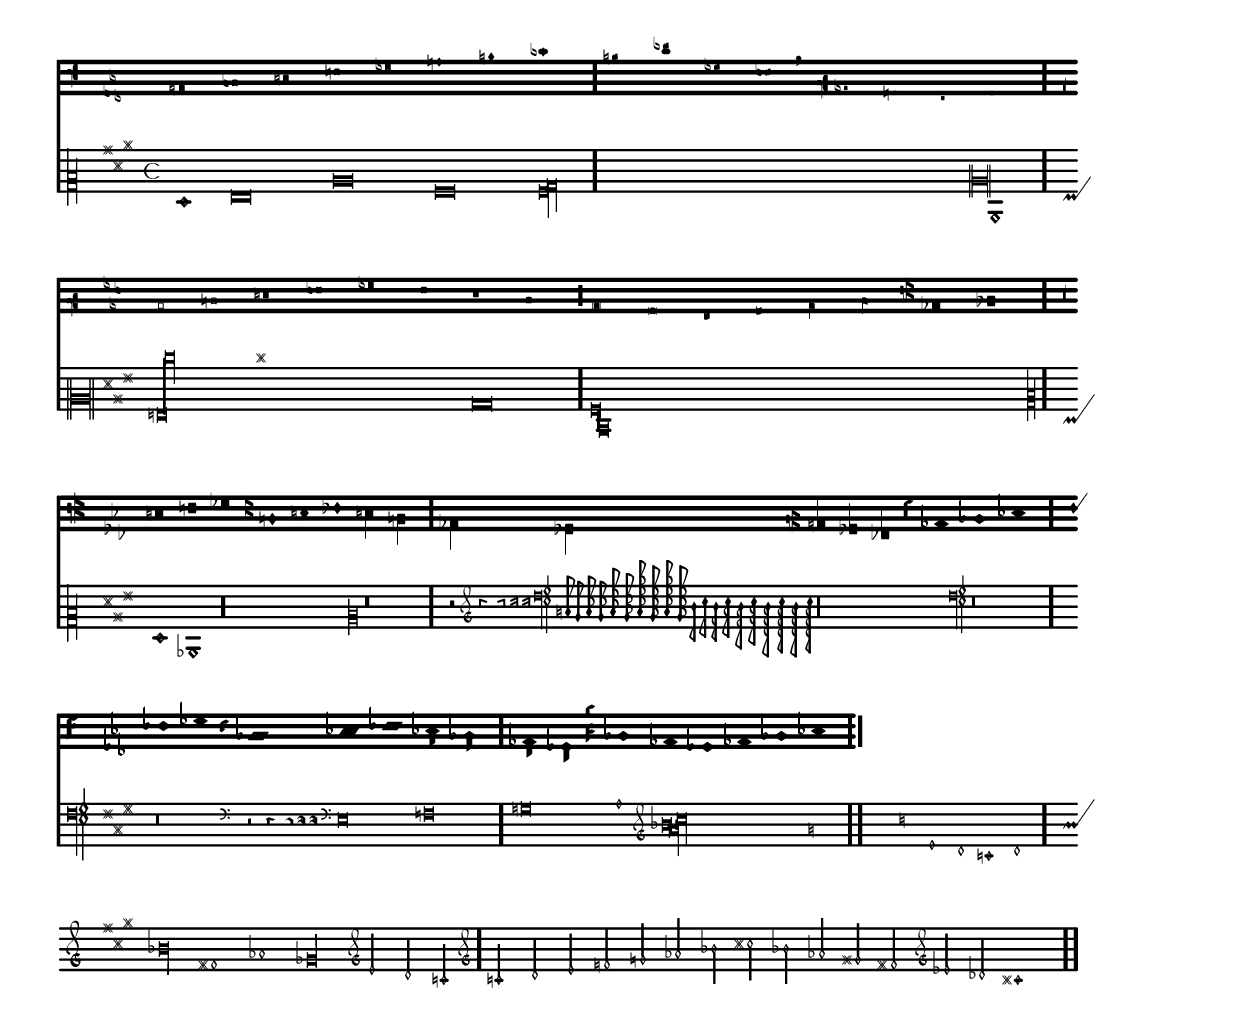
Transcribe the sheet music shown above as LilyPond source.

\version "2.10.0"
% TODO: split ancient-font into seperate files; possibly in
% different locations.
\header {
texidoc = "@cindex Ancient Font
Here are shown many (all?) of the symbols that are
included in LilyPond's support of ancient notation.
"
}


upperStaff = \new GregorianStaff =  "upperStaff" <<
  \context GregorianVoice <<
    \set Score.timing = ##f
%   \set Score.forceAccidental = ##t %%%%%%%% FIXME: what happened to this property?

    \override Staff.StaffSymbol  #'line-count = #4

     \transpose c c {
	\override Staff.KeySignature  #'style = #'vaticana
	\override Staff.Accidental  #'style = #'vaticana
	\override NoteHead  #'style = #'vaticana.punctum
	\key es \major
	\clef "vaticana-fa2"
	c!1 des! e! f! ges!

	\override NoteHead  #'style = #'vaticana.inclinatum
	a! b! ces'
	\override Staff.BarLine  #'bar-size = #3.0 \bar "|"
%	\break % 1 (8*1)

	\override NoteHead  #'style = #'vaticana.quilisma
	b! des'! ges! fes!
	\breathe
	\clef "vaticana-fa1"
	\override NoteHead  #'style = #'vaticana.plica
	es d
	\override NoteHead  #'style = #'vaticana.reverse.plica
	c d
	\override Staff.BarLine  #'bar-size = #3.0 \bar "|"
%	\break %2 (8*1)

	\override NoteHead  #'style = #'vaticana.punctum.cavum
	es f
	\override NoteHead  #'style = #'vaticana.lpes
	g as
	\override NoteHead  #'style = #'vaticana.upes
	bes as
	\override NoteHead  #'style = #'vaticana.vupes
	g f
	\override NoteHead  #'style = #'vaticana.linea.punctum
	\override Staff.BarLine  #'bar-size = #2.0 \bar "|"
%	\break % 3 (8*1)

	es d
	\override NoteHead  #'style = #'vaticana.epiphonus
	c d
	\override NoteHead  #'style = #'vaticana.cephalicus
	es f

	\override Staff.KeySignature  #'style = #'medicaea
	\override Staff.Accidental  #'style = #'medicaea
	\override Staff.Custos  #'style = #'medicaea
	\override NoteHead  #'style = #'medicaea.punctum
	\clef "medicaea-fa2"
	ces! des!
	\override Staff.BarLine  #'bar-size = #3.0 \bar "|"
%	\break % 4 (8*1)

	e! f! ges!
	\clef "medicaea-do2"
	\override NoteHead  #'style = #'medicaea.inclinatum
	a! b! ces'!
	\override NoteHead  #'style = #'medicaea.virga
	b! a!
	\override Staff.BarLine  #'bar-size = #3.0 \bar "|"
%	\break % 5 (8*1)

	ges! fes!
	\clef "medicaea-fa1"
	\override NoteHead  #'style = #'medicaea.rvirga
	e! des! ces!

	\override Staff.KeySignature  #'style = #'hufnagel
	\override Staff.Accidental  #'style = #'hufnagel
	\override Staff.Custos  #'style = #'hufnagel
	\override NoteHead  #'style = #'hufnagel.punctum
	\clef "hufnagel-fa2"
	ces! des! es!
	\override Staff.BarLine  #'bar-size = #3.0 \bar "|"
%	\break % 6 (8*1)

	fes! ges!
	\clef "hufnagel-do2"
	\override NoteHead  #'style = #'hufnagel.lpes
	as! bes! ces'!
	\override NoteHead  #'style = #'hufnagel.virga
	bes! as!
	\override Staff.BarLine  #'bar-size = #3.0 \bar "|"
%	\break % 7 (8*1)

	ges! fes!
	\clef "hufnagel-do-fa"
	\override NoteHead  #'style = #'hufnagel.punctum
	es! des! ces! des! es! fes!
	\bar "||"
%	\break % 8 (8*1)

	s32*1
%	\break % 12 (32*1)
    }
  >>
>>

lowerStaff = \new MensuralStaff =  "lowerStaff" <<
  \context MensuralVoice <<
    
    % this is broken until further notice -- see refman
    % \override Staff.StaffSymbol  #'line-count = #5
    \applyOutput #'Staff #(outputproperty-compatibility (make-type-checker 'staff-symbol-interface) 'line-count 5)

     \transpose c c {
	\set autoBeaming = ##f
	\override NoteHead  #'style = #'neomensural
	\override Rest  #'style = #'neomensural
	\key a \major

% FIXME: lily crashes on some (invalid?) ligatures with:
%   ERROR: In procedure gh_scm2int:
%   ERROR: Wrong type argument in position 1: ()

% FIXME: lily emits "Programming error: Infinity or NaN encountered"
% on many ligatures such as BB.

	cis'1 d'\breve gis'\breve e'\breve \[ e'\longa fis'\longa \]
	\set Staff.forceClef = ##t
	\clef "neomensural-c2"
	cis1
	\bar "|"
%	\break % 2 (16*1)

	\[ g\breve dis''\longa \]
	b\breve \[ a\longa d\longa \]
	\clef "petrucci-c2"
%	\break % 4 (16*1)

	fis1 ces1
	\clef "petrucci-c2"
	r\longa
	\set Staff.forceClef = ##t
	\clef "mensural-c2"
	r\breve
	\bar "|"
%	\break % 5 (8*1)

	r2
	\clef "mensural-g"
	r4 r8 r16 r16
	\override NoteHead  #'style = #'mensural
	\override Stem  #'flag-style = #'mensural
	\override Stem  #'thickness = #1.0
	\override Rest  #'style = #'mensural
	\clef "petrucci-f"
	c8 b, c16 b, c32 b, c64 b, c64 b,
	d8 e  d16 e  d32 e  d64 e  d64 e
	r\longa
	\set Staff.forceClef = ##t
	\clef "petrucci-f"
	r\breve
	\bar "|"
%	\break % 6 (8*1)

	r\breve 
	\clef "mensural-f"
	% FIXME: must set Stem flag-style to #'neomensural to avoid
	% segmentation fault on r8/r16/r32.  (Strange: what has
	% Stem flag-style to do with mensural rests?)
	\override Stem  #'flag-style = #'neomensural
	% FIXME: produces warnings about "flag `neomensurald4' (or 3) not found".
	r2 r4 r8 r16 r16
	\override Stem  #'flag-style = #'mensural
	\set Staff.forceClef = ##t
	\clef "mensural-f"
	e\breve f g a1
	\clef "mensural-g"
%	\break % 7 (8*1)

	\[ bes'!\longa a'!\longa c''!\longa \]
	e'1 d' c' d' \bar "|"
	\bar "|"
%	\break % 9 (16*1)

	bes'!\longa fis'!1 as'!1 ges'!\longa % lig
	\set Staff.forceClef = ##t
	\clef "mensural-g"
	e'2 d' c' \bar "|"
%	\break % 11 (16*1)

	\set Staff.forceClef = ##t
	\clef "petrucci-g"
	c'2 d' e' f'
	\clef "petrucci-g"
	g' as'! bes'! cis''!
	bes'! as'! gis'! fis'!
	\set Staff.forceClef = ##t
	\clef "mensural-g"
	es'! des'! cis'!1 \bar "||"
%	\break % 12 (8*1)
    }
  >>
>>

\paper {
	line-thickness = #(/ staff-space 5.0)
}

\score {
    \context Score <<
	\upperStaff
	\lowerStaff
    >>
    \layout {
% do we want to keep these settings? -gp
	line-width = 17.25\cm
	textheight = 26.0\cm
	indent = 0.0
	\context {
	    \Score
	    \accepts MensuralStaff
	    \accepts GregorianStaff
%	    timing = ##f %%%%%%%% FIXME: this has no effect
	}
	\context {
	    \Voice
	    \name MensuralVoice
	    \alias Voice
	    \remove Ligature_bracket_engraver
	    \consists Mensural_ligature_engraver
	    \override NoteHead #'style = #'mensural
%	    \override Stem #'flag-style = #'mensural %%%%%%%% FIXME: this core dumps
	    \override Stem #'thickness = #1.0
	    \override Rest #'style = #'mensural
	    autoBeaming = ##f
	}
	\context {
	    \Voice
	    \name GregorianVoice
	    \alias Voice
	    \remove Ligature_bracket_engraver
%	    \consists Gregorian_ligature_engraver %%%%%%%% TODO: not yet implemented
	    \override NoteHead #'style = #'vaticana.punctum
	    autoBeaming = ##f
	}
	\context {
	    \Staff
	    \name MensuralStaff
	    \alias Staff
	    \accepts MensuralVoice
	    \consists Custos_engraver
	    \override TimeSignature #'style = #'mensural
	    \override KeySignature #'style = #'mensural
	    \override Accidental #'style = #'mensural
	    \override Custos #'style = #'mensural
	    \override Custos #'neutral-position = #3
	    \override Custos #'neutral-direction = #down
	    clefGlyph = #"clefs.petrucci.c2"
	    clefPosition = #-2
	    clefOctavation = #0 
	}
	\context {
	    \Staff
	    \name GregorianStaff
	    \alias Staff
	    \accepts GregorianVoice
	    \consists Custos_engraver
	    \remove Time_signature_engraver
	    \override StaffSymbol #'thickness = #2.0
	    \override StaffSymbol #'line-count = #4
	    \override KeySignature #'style = #'vaticana
	    \override Accidental #'style = #'vaticana
	    \override Custos #'style = #'vaticana
	    \override Custos #'neutral-position = #4
	    \override Custos #'neutral-direction = #down
	    clefGlyph = #"clefs.vaticana.do"
	    clefPosition = #1
	    clefOctavation = #0 
	}
	\context {
	    \RemoveEmptyStaffContext
	    \accepts MensuralVoice
	    \accepts GregorianVoice
        }
    }
}

